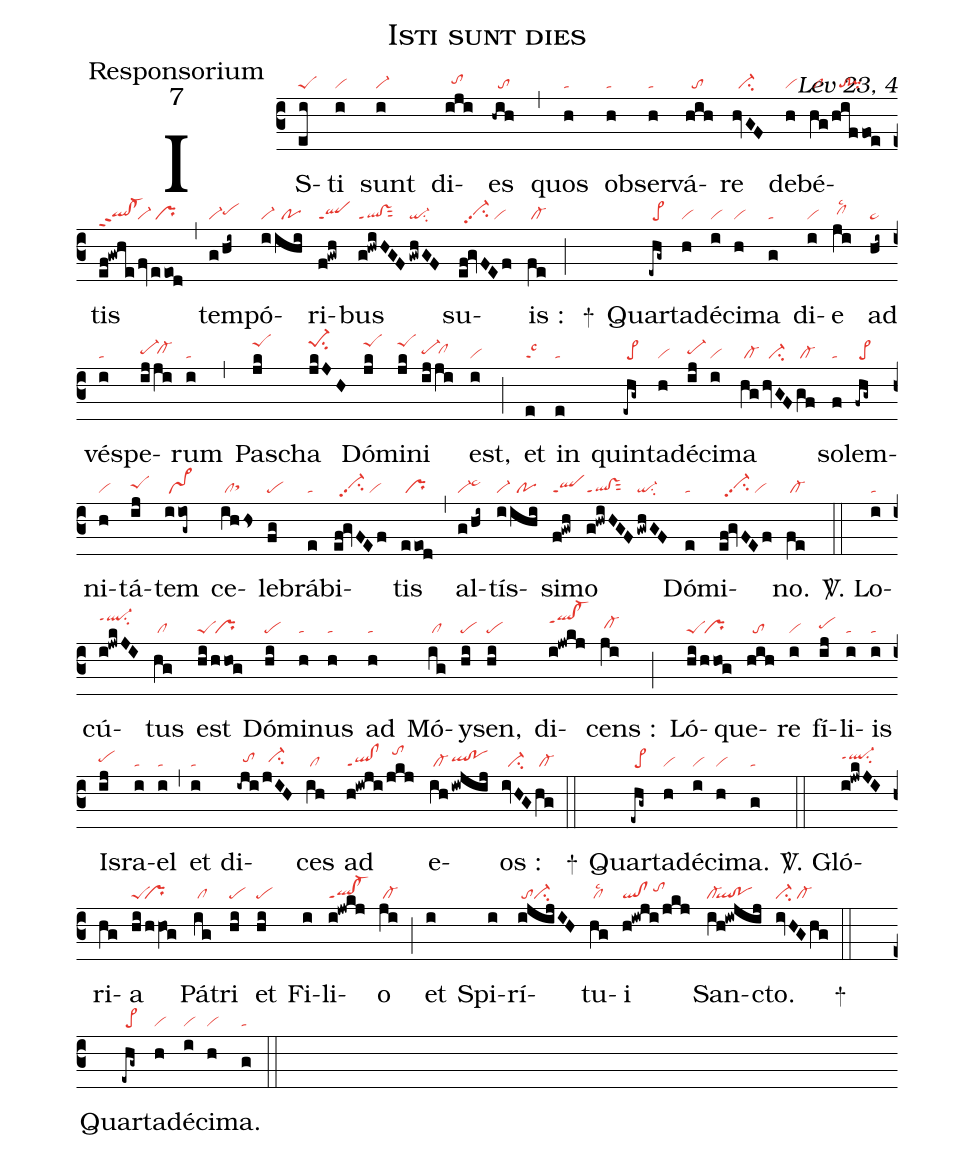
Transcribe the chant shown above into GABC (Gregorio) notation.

name:Isti sunt dies;
office-part:Responsorium;
mode:7;
commentary:Lev 23, 4;
nabc-lines:1;
%%
(c3)IS(ei|peS)ti(i|vi) sunt(i|vi-) di(iji|//tohh)es(-hih|//to) (,) quos(h|ta) ob(h|ta)ser(h|ta)vá(hih|//to)re(hvGF|//ci-) de(h|vi)bé(hg|/cl|/hiffoe|//to!pi)tis(ef!gwhe|qlhg!cl-hgppt2|/fv|vi-|/eeod|/pr) (,) tem(g/hi~|vi-pehh)pó(i|vi-|ihi|//po)ri(f!gwh|qlppt1)bus(g!hwiHGF|ql!vsppt1sut2|/gwhGF|qi-su2) su(ef!gvFEf|//vi-hhpp2su2/vi)is :(fe|/cl-) (;)
+() Quar(-ehg~|/pe>)ta(h|vi)dé(i|vi)ci(h|vi)ma(g|ta) di(i|vi)e(ji|/clhhlsc2) ad(hi~|pe~) vés(i|ta)pe(ij|pe-hh|ji|/cl-hh)rum(i|ta) (,) Pas(jk|peShk)cha(jkJH|pe-1hksu2) Dó(jk|peShk)mi(jk|peShk)ni(ij|pe-hh|ji|/clhh) est,(i|vi) (;) et(e|talsc3) in(e|ta) quin(-ehg~|/pe>)ta(h|vi)dé(ij|pe-hh)ci(i|vi)ma(hg|/cl-|/hvGF|//ci-|gf|/cl-) so(f|ta)lem(-fhg~|/pe>)ni(h|vi)tá(ij|peShh)tem(iiog~|/pr~) ce(ihhs|/clsthh)le(fg|pe)brá(e|ta)bi(ef!gvFEf|//vi-hhpp2su2/vi)tis(eeod|/pr) (,) al(g/hi~|vi-pe~hi)tís(i|vi-|ihi|//po)si(f!gwh|qlppt1)mo(g!hwiHGF|ql!vsppt1sut2|/gwhGF|qi-su2) Dó(e|ta)mi(ef!gvFEf|//vi-hhpp2su2/vi)no.(fe|/cl-) (::)

<sp>V/</sp>. Lo(i|ta)cú(i!jwkJI|ql-hkppt1su2)tus(hg|/cl) est(hi|peS|/hhog|/pr) Dó(hi|pe)mi(h|ta)nus(h|ta) ad(h|ta) Mó(ig|/cl)y(hi|pe)sen,(hi|pe) di(i!jwkj|qlhj!cl-hjppt1)cens :(ji|/cl-hh) (;) Ló(hi|peS|/hhog|/pr)que(hih|//to)re(i|vi) fí(ij|pehh)li(i|ta)is(i|ta) Is(ij|pehh)ra(i|ta)el(i|ta) (,) et(i|ta) di(-iji|//tohh|jIH|//ci-hh)ces(ih|/cl) ad(h!iwji|ql!clppt1|/jkj|//tohk) e(ih|/cl-|!iwjij|qlhh!pohh)os :(ivHG|//ci-|hg|/cl-) (::)
+() Quar(-ehg~|/pe>)ta(h|vi)dé(i|vi)ci(h|vi)ma.(g|ta) (::)

<sp>V/</sp>. Gló(i!jwkJI|ql-hippt1su2)ri(hg)a(hi/hhVO!g|peS``pr)
Pá(ig|/cl)tri(hi|pe) et(hi|pe) Fi(i)li(i!jwkj|ql!cl-ppt1)o(ji|/cl-) (;)
et(i) Spi(i)rí(i!@jijIH|/toci-)tu(hg|/cllsc2)i(h!iwji/jkj|ql!cl/tohi)
San(ih!iw!@jij|cl-``ql!po)cto.(ivHGhg|ci-/cl-) (::)
+() Quar(-ehg~|/pe>)ta(h|vi)dé(i|vi)ci(h|vi)ma.(g|ta) (::)
